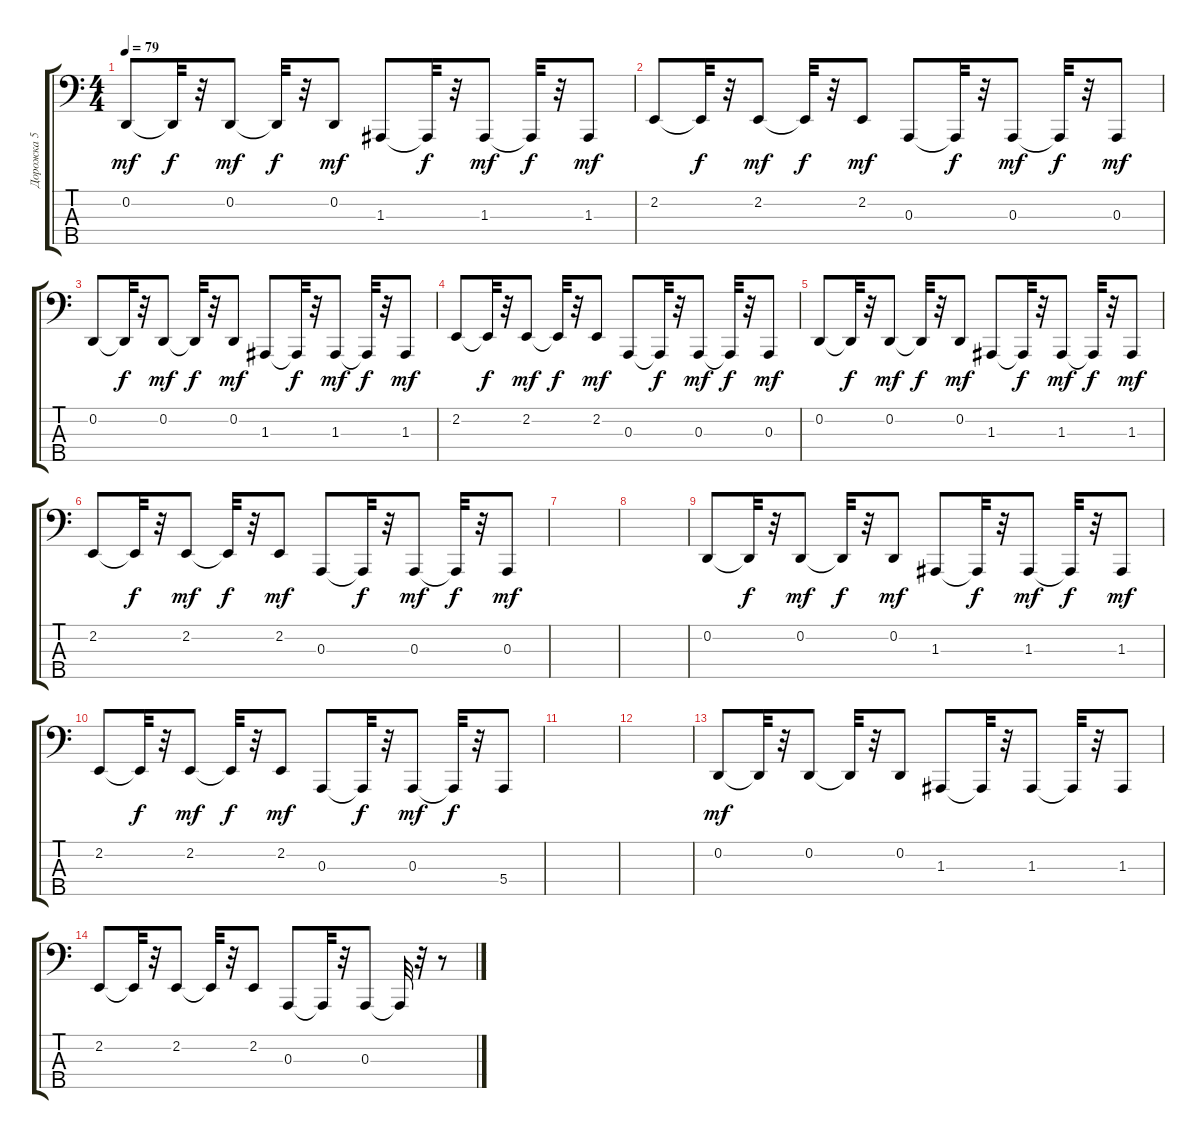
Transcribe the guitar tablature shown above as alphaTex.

\track ("Дорожка 5" "Дорожка 5") {instrument synthbrass1}
\staff {score tabs}
\tuning (G2 D2 A1 E1 B0) {hide}
\ts (4 4)
\tempo 79
\clef f4
\ks c
0.2.8{dy mf} 0.2{t}.32{dy f} r.32 0.2.8{dy mf} 0.2{t}.32{dy f} r.32 0.2.8{dy mf} 1.3.8 1.3{t}.32{dy f} r.32 1.3.8{dy mf} 1.3{t}.32{dy f} r.32 1.3.8{dy mf} |
2.2.8 2.2{t}.32{dy f} r.32 2.2.8{dy mf} 2.2{t}.32{dy f} r.32 2.2.8{dy mf} 0.3.8 0.3{t}.32{dy f} r.32 0.3.8{dy mf} 0.3{t}.32{dy f} r.32 0.3.8{dy mf} |
0.2.8 0.2{t}.32{dy f} r.32 0.2.8{dy mf} 0.2{t}.32{dy f} r.32 0.2.8{dy mf} 1.3.8 1.3{t}.32{dy f} r.32 1.3.8{dy mf} 1.3{t}.32{dy f} r.32 1.3.8{dy mf} |
2.2.8 2.2{t}.32{dy f} r.32 2.2.8{dy mf} 2.2{t}.32{dy f} r.32 2.2.8{dy mf} 0.3.8 0.3{t}.32{dy f} r.32 0.3.8{dy mf} 0.3{t}.32{dy f} r.32 0.3.8{dy mf} |
0.2.8 0.2{t}.32{dy f} r.32 0.2.8{dy mf} 0.2{t}.32{dy f} r.32 0.2.8{dy mf} 1.3.8 1.3{t}.32{dy f} r.32 1.3.8{dy mf} 1.3{t}.32{dy f} r.32 1.3.8{dy mf} |
2.2.8 2.2{t}.32{dy f} r.32 2.2.8{dy mf} 2.2{t}.32{dy f} r.32 2.2.8{dy mf} 0.3.8 0.3{t}.32{dy f} r.32 0.3.8{dy mf} 0.3{t}.32{dy f} r.32 0.3.8{dy mf} |
|
|
0.2.8 0.2{t}.32{dy f} r.32 0.2.8{dy mf} 0.2{t}.32{dy f} r.32 0.2.8{dy mf} 1.3.8 1.3{t}.32{dy f} r.32 1.3.8{dy mf} 1.3{t}.32{dy f} r.32 1.3.8{dy mf} |
2.2.8 2.2{t}.32{dy f} r.32 2.2.8{dy mf} 2.2{t}.32{dy f} r.32 2.2.8{dy mf} 0.3.8 0.3{t}.32{dy f} r.32 0.3.8{dy mf} 0.3{t}.32{dy f} r.32 5.4.8 |
|
|
0.2.8{dy mf} 0.2{t}.32 r.32 0.2.8 0.2{t}.32 r.32 0.2.8 1.3.8 1.3{t}.32 r.32 1.3.8 1.3{t}.32 r.32 1.3.8 |
2.2.8 2.2{t}.32 r.32 2.2.8 2.2{t}.32 r.32 2.2.8 0.3.8 0.3{t}.32 r.32 0.3.8 0.3{t}.32 r.32 r.8
